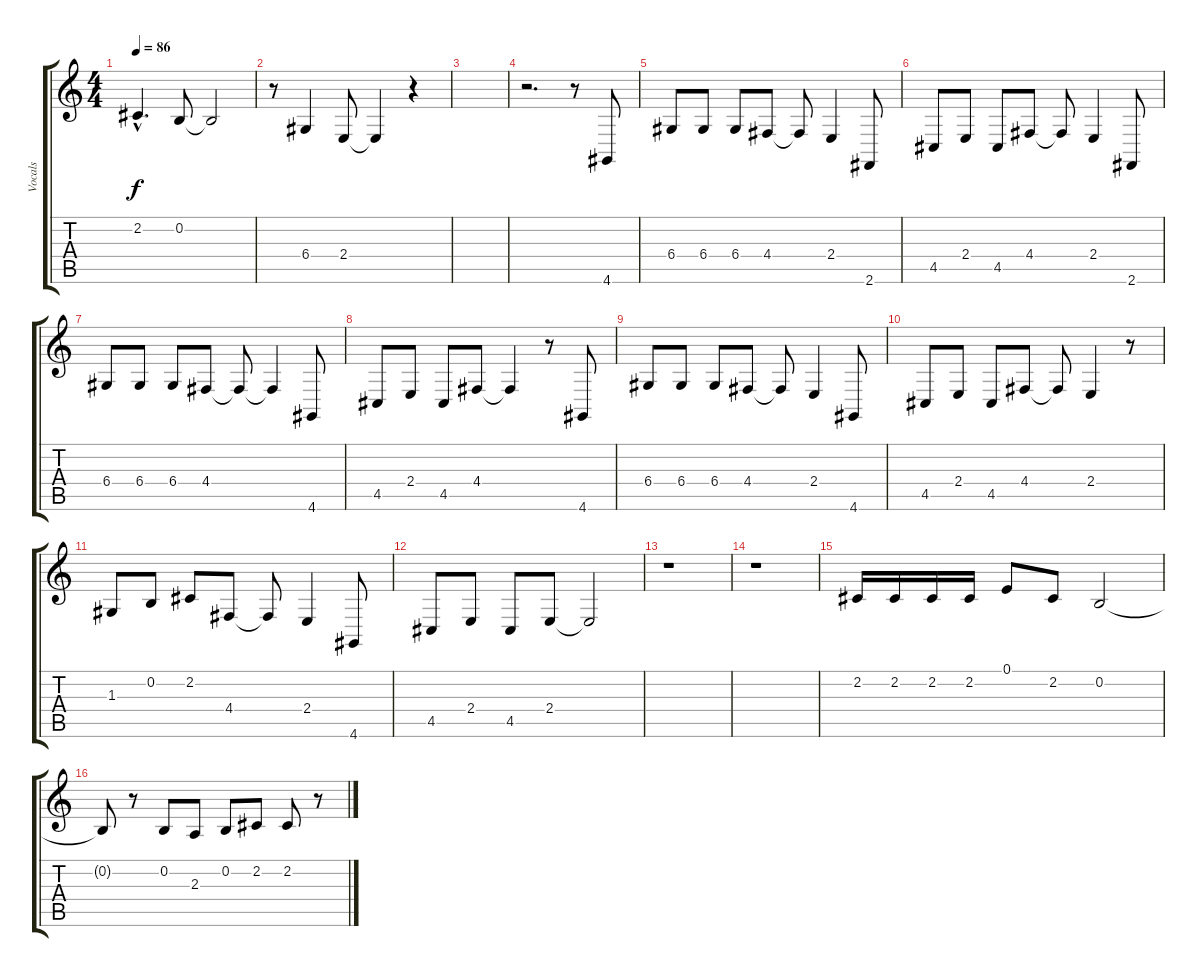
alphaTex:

\track ("Vocals" "Vocals") {instrument trumpet}
\staff {score tabs}
\tuning (E4 B3 G3 D3 A2 E2) {hide}
\ts (4 4)
\tempo 86
\clef g2
\ks c
2.2{hac t}.4{d dy f} 0.2.8 0.2{t}.2 |
r.8 6.4.4 2.4.8 2.4{t}.4 r.4 |
|
r.2{d} r.8 4.6.8 |
6.4.8 6.4.8 6.4.8 4.4.8 4.4{t}.8 2.4.4 2.6.8 |
4.5.8 2.4.8 4.5.8 4.4.8 4.4{t}.8 2.4.4 2.6.8 |
6.4.8 6.4.8 6.4.8 4.4.8 4.4{t}.8 4.4{t}.4 4.6.8 |
4.5.8 2.4.8 4.5.8 4.4.8 4.4{t}.4 r.8 4.6.8 |
6.4.8 6.4.8 6.4.8 4.4.8 4.4{t}.8 2.4.4 4.6.8 |
4.5.8 2.4.8 4.5.8 4.4.8 4.4{t}.8 2.4.4 r.8 |
1.3.8 0.2.8 2.2.8 4.4.8 4.4{t}.8 2.4.4 4.6.8 |
4.5.8 2.4.8 4.5.8 2.4.8 2.4{t}.2 |
r.1 |
r.1 |
2.2.16 2.2.16 2.2.16 2.2.16 0.1.8 2.2.8 0.2.2 |
0.2{t}.8 r.8 0.2.8 2.3.8 0.2.8 2.2.8 2.2.8 r.8
